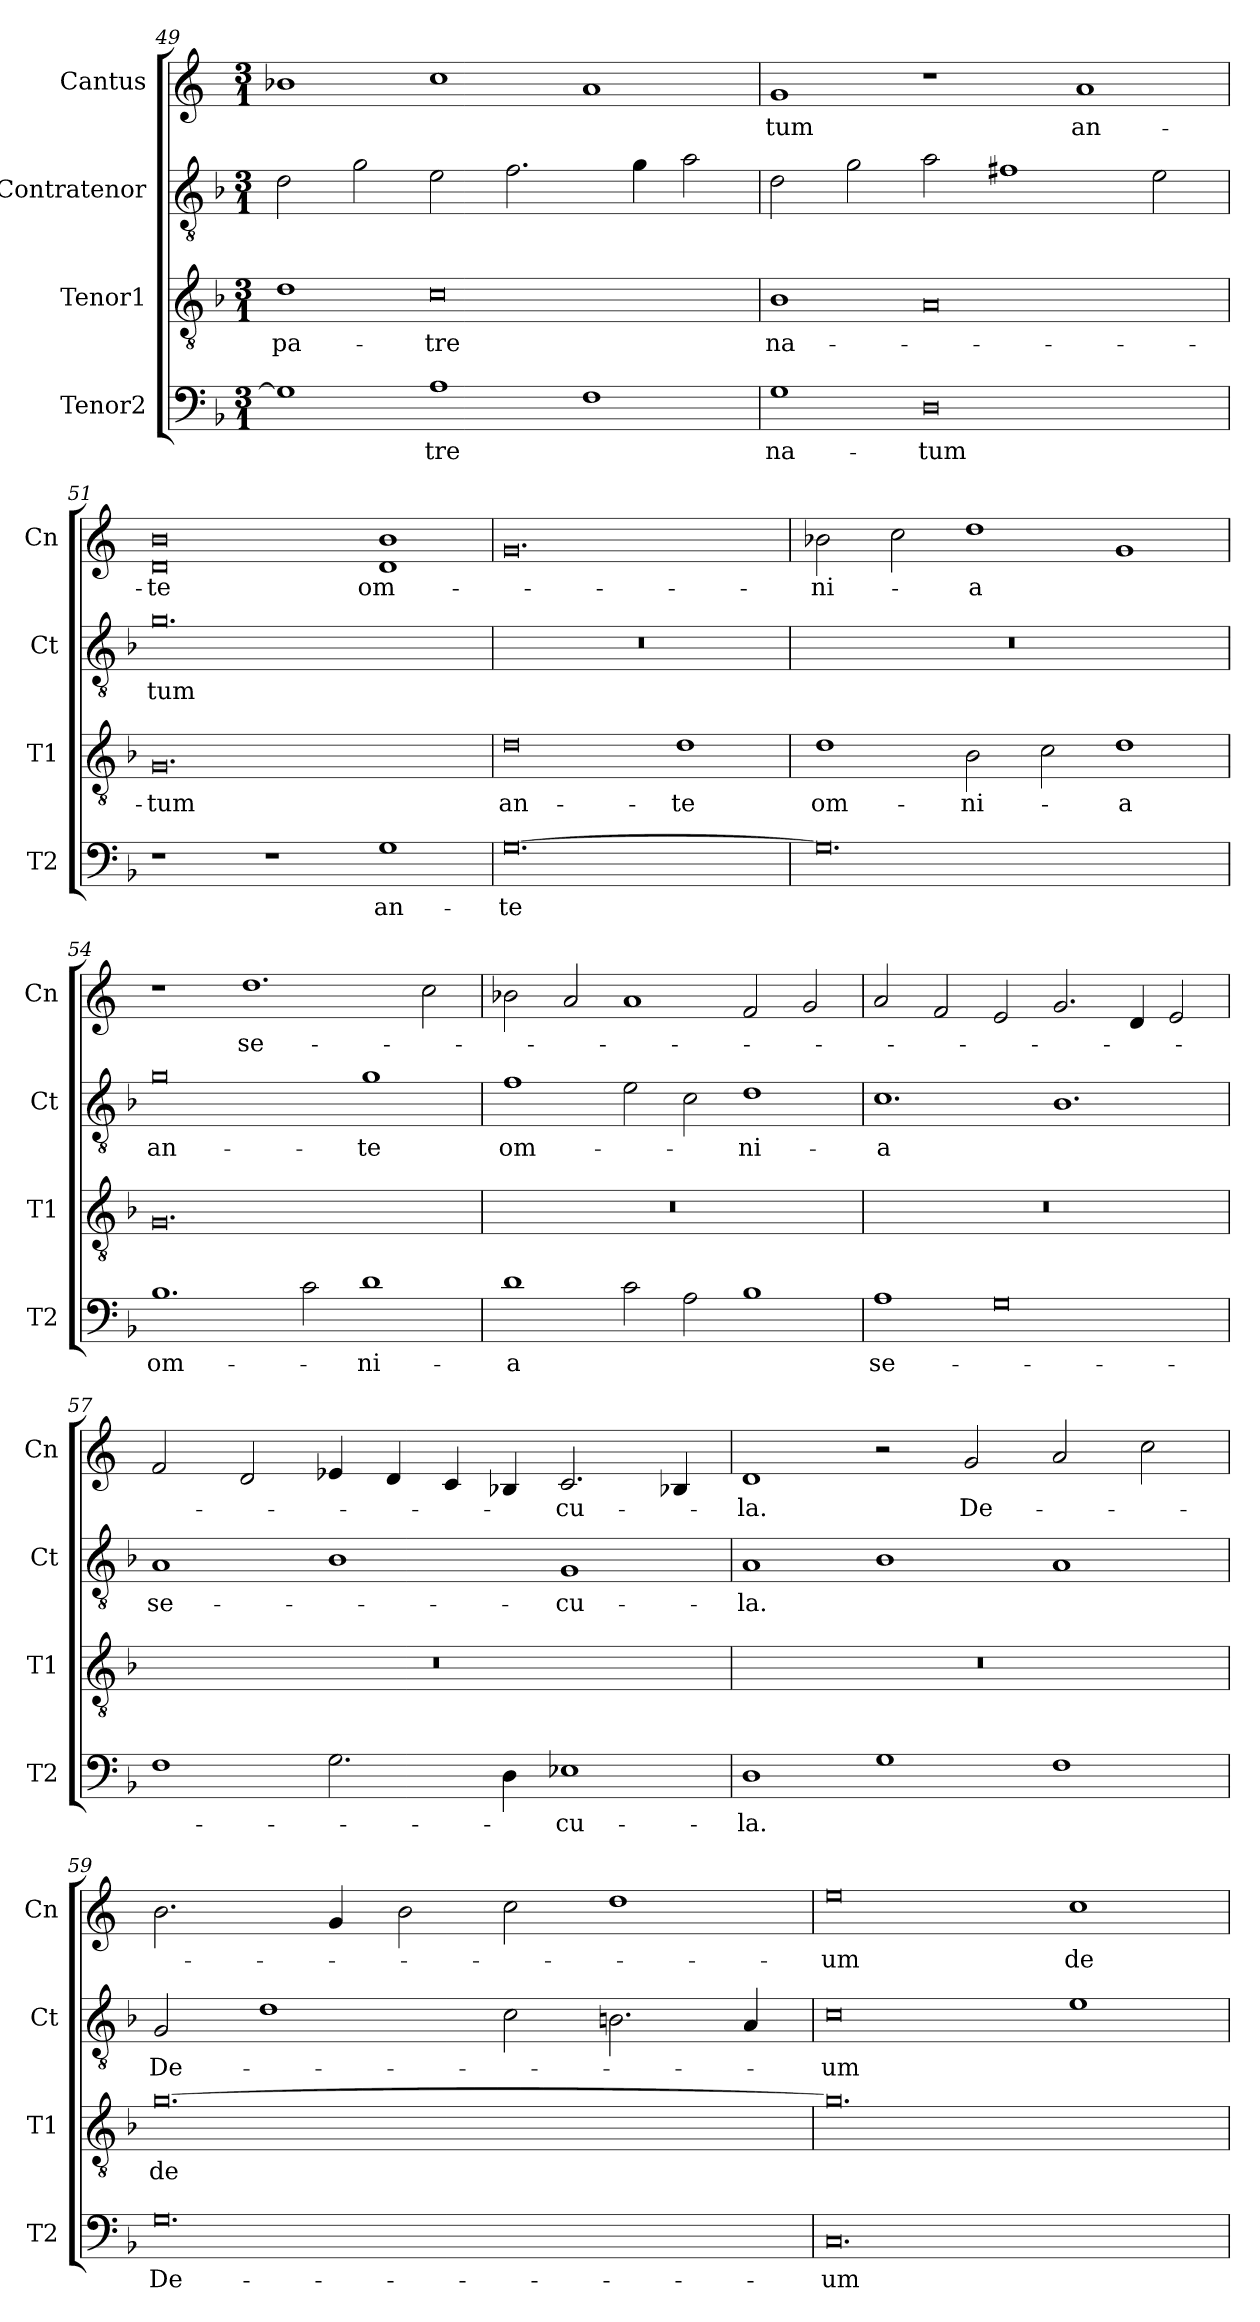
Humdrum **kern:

**kern	**text	**kern	**text	**kern	**text	**kern	**text
*part4	*part4	*part3	*part3	*part2	*part2	*part1	*part1
*staff4	*staff4	*staff3	*staff3	*staff2	*staff2	*staff1	*staff1
*I"Tenor2	*	*I"Tenor1	*	*I"Contratenor	*	*I"Cantus	*
*I'T2	*	*I'T1	*	*I'Ct	*	*I'Cn	*
*clefF4	*	*clefGv2	*	*clefGv2	*	*clefG2	*
*k[b-]	*	*k[b-]	*	*k[b-]	*	*k[]	*
*M3/1	*	*M3/1	*	*M3/1	*	*M3/1	*
=49	=49	=49	=49	=49	=49	=49	=49
1G]	.	1d	pa-	2d\	.	1b-X	.
.	.	.	.	2g\	.	.	.
1A	-tre	0c	-tre	2e\	.	1cc	.
.	.	.	.	2.f\	.	.	.
1F	.	.	.	.	.	1a	.
.	.	.	.	4g\	.	.	.
.	.	.	.	2a\	.	.	.
=50	=50	=50	=50	=50	=50	=50	=50
1G	na-	1B-	na-	2d\	.	1g	-tum
.	.	.	.	2g\	.	.	.
0D	-tum	0A	.	2a\	.	1r	.
.	.	.	.	1f#X	.	.	.
.	.	.	.	.	.	1a	an-
.	.	.	.	2e\	.	.	.
=51	=51	=51	=51	=51	=51	=51	=51
*	*	*	*	*	*	*^	*
1r	.	0.G	-tum	0.g	-tum	0d	0b	-te
1r	.	.	.	.	.	.	.	.
1G	an-	.	.	.	.	1d	1b	om-
*	*	*	*	*	*	*v	*v	*
=52	=52	=52	=52	=52	=52	=52	=52
[0.G	-te	0d	an-	0.r	.	0.g	.
.	.	1d	-te	.	.	.	.
=53	=53	=53	=53	=53	=53	=53	=53
0.G]	.	1d	om-	0.r	.	2b-X\	-ni-
.	.	.	.	.	.	2cc\	.
.	.	2B-\	-ni-	.	.	1dd	-a
.	.	2c\	.	.	.	.	.
.	.	1d	-a	.	.	1g	.
=54	=54	=54	=54	=54	=54	=54	=54
1.B-	om-	0.G	.	0g	an-	1r	.
.	.	.	.	.	.	1.dd	se-
2c\	.	.	.	.	.	.	.
1d	-ni-	.	.	1g	-te	.	.
.	.	.	.	.	.	2cc\	.
=55	=55	=55	=55	=55	=55	=55	=55
1d	-a	0.r	.	1f	om-	2b-X\	.
.	.	.	.	.	.	2a/	.
2c\	.	.	.	2e\	.	1a	.
2A\	.	.	.	2c\	.	.	.
1B-	.	.	.	1d	-ni-	2f/	.
.	.	.	.	.	.	2g/	.
=56	=56	=56	=56	=56	=56	=56	=56
1A	se-	0.r	.	1.c	-a	2a/	.
.	.	.	.	.	.	2f/	.
0G	.	.	.	.	.	2e/	.
.	.	.	.	1.B-	.	2.g/	.
.	.	.	.	.	.	4d/	.
.	.	.	.	.	.	2e/	.
=57	=57	=57	=57	=57	=57	=57	=57
1F	.	0.r	.	1A	se-	2f/	.
.	.	.	.	.	.	2d/	.
2.G\	.	.	.	1B-	.	4e-X/	.
.	.	.	.	.	.	4d/	.
.	.	.	.	.	.	4c/	.
4D\	.	.	.	.	.	4B-X/	.
1E-X	-cu-	.	.	1G	-cu-	2.c/	-cu-
.	.	.	.	.	.	4B-X/	.
=58	=58	=58	=58	=58	=58	=58	=58
1D	-la.	0.r	.	1A	-la.	1d	-la.
1G	.	.	.	1B-	.	2r	.
.	.	.	.	.	.	2g/	De-
1F	.	.	.	1A	.	2a/	.
.	.	.	.	.	.	2cc\	.
=59	=59	=59	=59	=59	=59	=59	=59
0.G	De-	[0.g	de	2G/	De-	2.b\	.
.	.	.	.	1d	.	.	.
.	.	.	.	.	.	4g/	.
.	.	.	.	.	.	2b\	.
.	.	.	.	2c\	.	2cc\	.
.	.	.	.	2.Bn\	.	1dd	.
.	.	.	.	4A/	.	.	.
=60	=60	=60	=60	=60	=60	=60	=60
0.C	-um	0.g]	.	0c	-um	0ee	-um
.	.	.	.	1e	.	1cc	de
=	=	=	=	=	=	=	=
*-	*-	*-	*-	*-	*-	*-	*-
